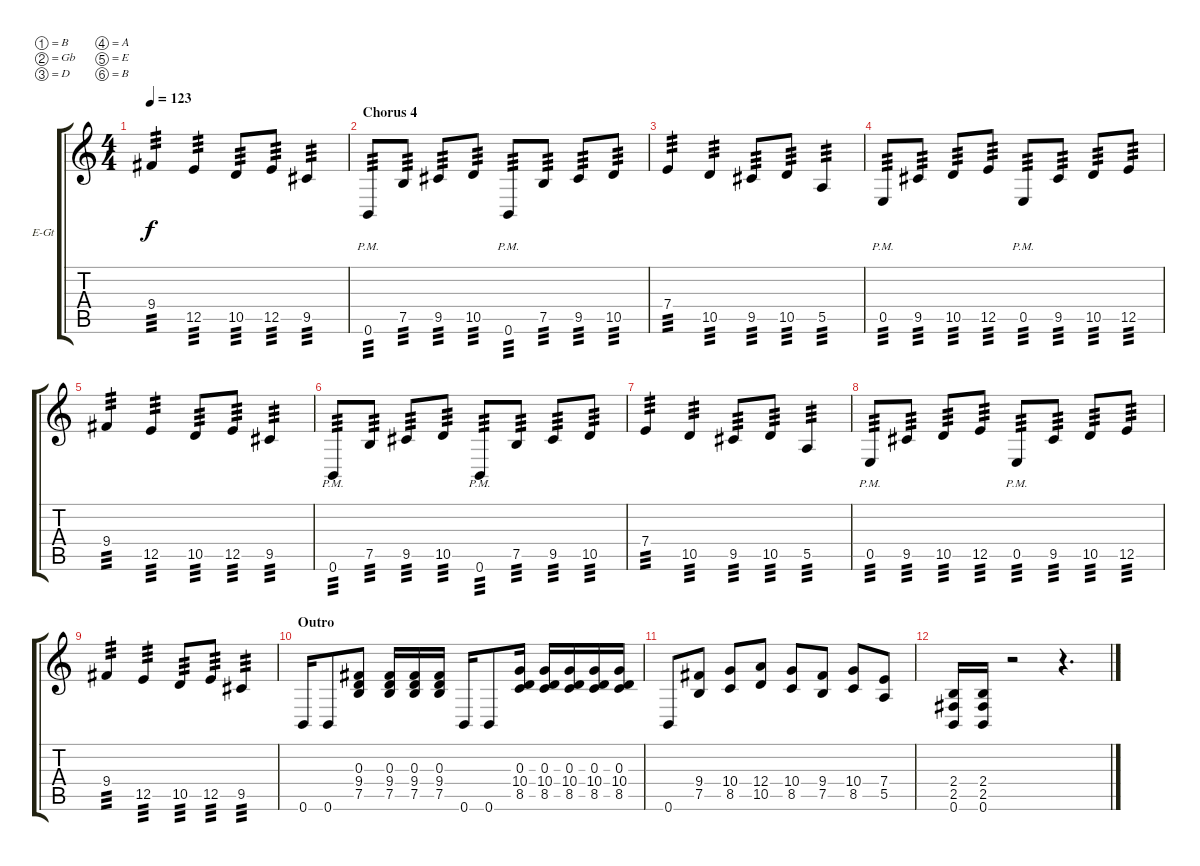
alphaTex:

\defaultSystemsLayout 4
\bracketExtendMode groupsimilarinstruments
\firstSystemTrackNameOrientation horizontal
\otherSystemsTrackNameOrientation horizontal
\track ("Rhytm Guitar R" "E-Gt") {instrument distortionguitar}
\staff {score tabs}
\tuning (B3 Gb3 D3 A2 E2 B1)
\ts (4 4)
\tempo 123
\clef g2
\ks c
9.4.4{tp 3 dy f} 12.5.4{tp 3} 10.5.8{tp 3} 12.5.8{tp 3} 9.5.4{tp 3} |
\section ("" "Chorus 4")
0.6{pm}.8{tp 3} 7.5.8{tp 3} 9.5.8{tp 3} 10.5.8{tp 3} 0.6{pm}.8{tp 3} 7.5.8{tp 3} 9.5.8{tp 3} 10.5.8{tp 3} |
7.4.4{tp 3} 10.5.4{tp 3} 9.5.8{tp 3} 10.5.8{tp 3} 5.5.4{tp 3} |
0.5{pm}.8{tp 3} 9.5.8{tp 3} 10.5.8{tp 3} 12.5.8{tp 3} 0.5{pm}.8{tp 3} 9.5.8{tp 3} 10.5.8{tp 3} 12.5.8{tp 3} |
9.4.4{tp 3} 12.5.4{tp 3} 10.5.8{tp 3} 12.5.8{tp 3} 9.5.4{tp 3} |
0.6{pm}.8{tp 3} 7.5.8{tp 3} 9.5.8{tp 3} 10.5.8{tp 3} 0.6{pm}.8{tp 3} 7.5.8{tp 3} 9.5.8{tp 3} 10.5.8{tp 3} |
7.4.4{tp 3} 10.5.4{tp 3} 9.5.8{tp 3} 10.5.8{tp 3} 5.5.4{tp 3} |
0.5{pm}.8{tp 3} 9.5.8{tp 3} 10.5.8{tp 3} 12.5.8{tp 3} 0.5{pm}.8{tp 3} 9.5.8{tp 3} 10.5.8{tp 3} 12.5.8{tp 3} |
9.4.4{tp 3} 12.5.4{tp 3} 10.5.8{tp 3} 12.5.8{tp 3} 9.5.4{tp 3} |
\section ("" "Outro")
0.6.16 0.6.8 (7.5 9.4 0.3).8 (7.5 9.4 0.3).16 (7.5 9.4 0.3).16 (7.5 9.4 0.3).16 0.6.16 0.6.8 (8.5 10.4 0.3).16 (8.5 10.4 0.3).16 (8.5 10.4 0.3).16 (8.5 10.4 0.3).16 (8.5 10.4 0.3).16 |
0.6.8 (7.5 9.4).8 (8.5 10.4).8 (10.5 12.4).8 (8.5 10.4).8 (7.5 9.4).8 (8.5 10.4).8 (5.5 7.4).8 |
(0.6 2.5 2.4).16 (0.6 2.5 2.4).16 r.2 r.4{d}
